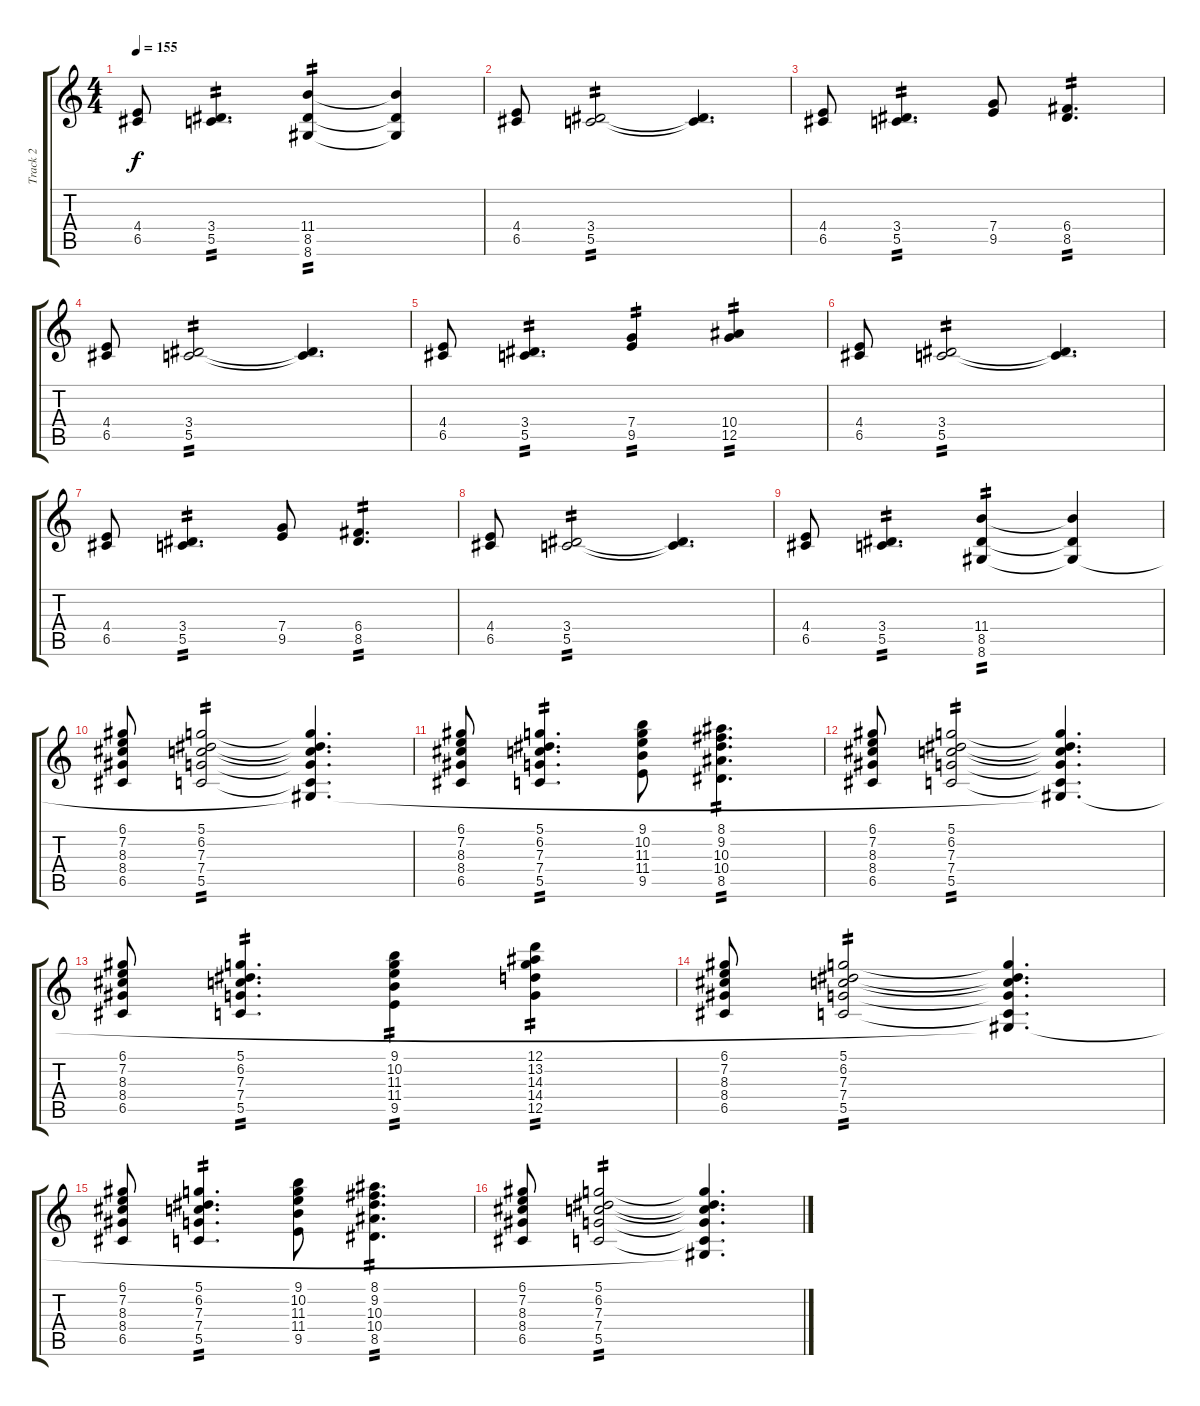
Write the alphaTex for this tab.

\track ("Track 2" "Track 2") {instrument distortionguitar}
\staff {score tabs}
\tuning (D4 A3 F3 C3 G2 C2) {hide}
\ts (4 4)
\tempo 155
\clef g2
\ks c
(4.4 6.5).8{dy f} (3.4 5.5).4{d tp 2} (11.4 8.5 8.6).4{tp 2} (11.4{t} 8.5{t} 8.6{t}).4 |
(4.4 6.5).8 (3.4 5.5).2{tp 2} (3.4{t} 5.5{t}).4{d} |
(4.4 6.5).8 (3.4 5.5).4{d tp 2} (7.4 9.5).8 (6.4 8.5).4{d tp 2} |
(4.4 6.5).8 (3.4 5.5).2{tp 2} (3.4{t} 5.5{t}).4{d} |
(4.4 6.5).8 (3.4 5.5).4{d tp 2} (7.4 9.5).4{tp 2} (10.4 12.5).4{tp 2} |
(4.4 6.5).8 (3.4 5.5).2{tp 2} (3.4{t} 5.5{t}).4{d} |
(4.4 6.5).8 (3.4 5.5).4{d tp 2} (7.4 9.5).8 (6.4 8.5).4{d tp 2} |
(4.4 6.5).8 (3.4 5.5).2{tp 2} (3.4{t} 5.5{t}).4{d} |
(4.4 6.5).8 (3.4 5.5).4{d tp 2} (11.4 8.5 8.6).4{tp 2} (11.4{t} 8.5{t} 8.6{t}).4 |
(6.1 7.2 8.3 8.4 6.5).8 (5.1 6.2 7.3 7.4 5.5).2{tp 2} (5.1{t} 6.2{t} 7.3{t} 7.4{t} 5.5{t} 8.6{t}).4{d} |
(6.1 7.2 8.3 8.4 6.5).8 (5.1 6.2 7.3 7.4 5.5).4{d tp 2} (9.1 10.2 11.3 11.4 9.5).8 (8.1 9.2 10.3 10.4 8.5).4{d tp 2} |
(6.1 7.2 8.3 8.4 6.5).8 (5.1 6.2 7.3 7.4 5.5).2{tp 2} (5.1{t} 6.2{t} 7.3{t} 7.4{t} 5.5{t} 8.6{t}).4{d} |
(6.1 7.2 8.3 8.4 6.5).8 (5.1 6.2 7.3 7.4 5.5).4{d tp 2} (9.1 10.2 11.3 11.4 9.5).4{tp 2} (12.1 13.2 14.3 14.4 12.5).4{tp 2} |
(6.1 7.2 8.3 8.4 6.5).8 (5.1 6.2 7.3 7.4 5.5).2{tp 2} (5.1{t} 6.2{t} 7.3{t} 7.4{t} 5.5{t} 8.6{t}).4{d} |
(6.1 7.2 8.3 8.4 6.5).8 (5.1 6.2 7.3 7.4 5.5).4{d tp 2} (9.1 10.2 11.3 11.4 9.5).8 (8.1 9.2 10.3 10.4 8.5).4{d tp 2} |
(6.1 7.2 8.3 8.4 6.5).8 (5.1 6.2 7.3 7.4 5.5).2{tp 2} (5.1{t} 6.2{t} 7.3{t} 7.4{t} 5.5{t} 8.6{t}).4{d}
